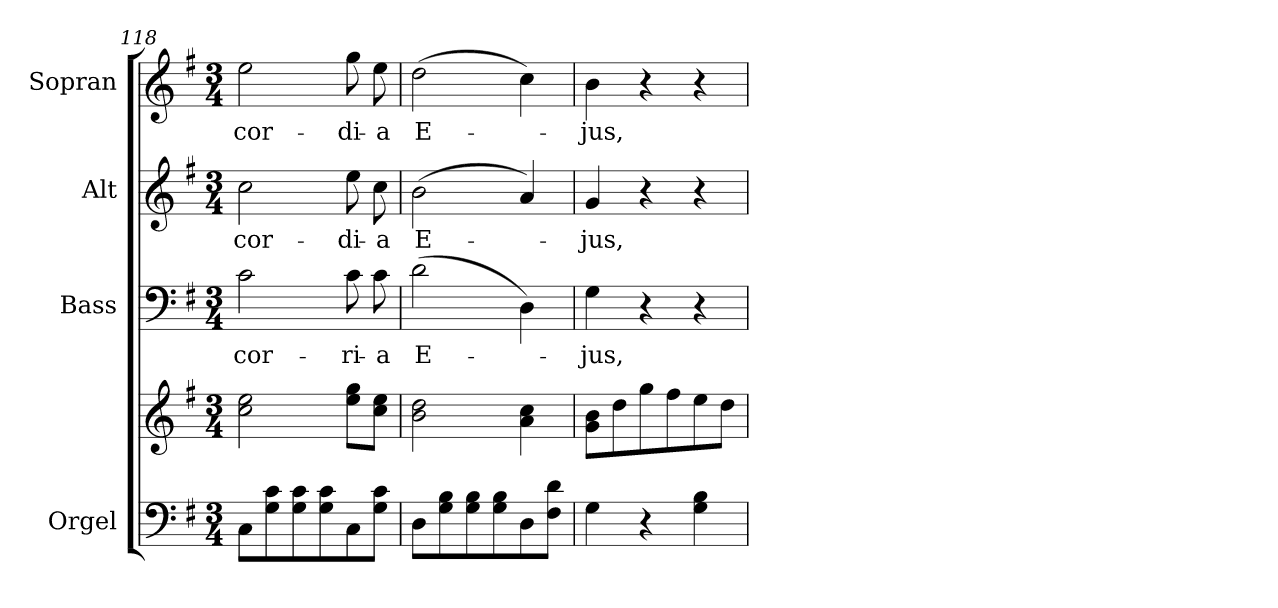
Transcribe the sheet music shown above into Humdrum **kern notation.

**kern	**kern	**kern	**text	**kern	**text	**kern	**text
*part4	*part4	*part3	*part3	*part2	*part2	*part1	*part1
*staff5	*staff4	*staff3	*staff3	*staff2	*staff2	*staff1	*staff1
*I"Orgel	*	*I"Bass	*	*I"Alt	*	*I"Sopran	*
*I'Org.	*	*I'B.	*	*I'A.	*	*I'S.	*
*clefF4	*clefG2	*clefF4	*	*clefG2	*	*clefG2	*
*k[f#]	*k[f#]	*k[f#]	*	*k[f#]	*	*k[f#]	*
*G:	*G:	*G:	*	*G:	*	*G:	*
*M3/4	*M3/4	*M3/4	*	*M3/4	*	*M3/4	*
=118	=118	=118	=118	=118	=118	=118	=118
!	!	!	!LO:LY:b	!	!LO:LY:b	!	!LO:LY:b
8C\L	2cc\ 2ee\	2c\	-cor-	2cc\	-cor-	2ee\	-cor-
8G\ 8c\	.	.	.	.	.	.	.
8G\ 8c\	.	.	.	.	.	.	.
8G\ 8c\	.	.	.	.	.	.	.
!	!	!	!LO:LY:b	!	!LO:LY:b	!	!LO:LY:b
8C\	8ee\ 8gg\L	8c\	-ri-	8ee\	-di-	8gg\	-di-
!	!	!	!LO:LY:b	!	!LO:LY:b	!	!LO:LY:b
8G\ 8c\J	8cc\ 8ee\J	8c\	-a	8cc\	-a	8ee\	-a
=119	=119	=119	=119	=119	=119	=119	=119
!	!	!	!LO:LY:b	!	!LO:LY:b	!	!LO:LY:b
8D\L	2b\ 2dd\	(>2d\	E-	(>2b\	E-	(>2dd\	E-
8G\ 8B\	.	.	.	.	.	.	.
8G\ 8B\	.	.	.	.	.	.	.
8G\ 8B\	.	.	.	.	.	.	.
8D\	4a\ 4cc\	4D\)	.	4a/)	.	4cc\)	.
8F#\ 8d\J	.	.	.	.	.	.	.
=120	=120	=120	=120	=120	=120	=120	=120
!	!	!	!LO:LY:b	!	!LO:LY:b	!	!LO:LY:b
4G\	8g\ 8b\L	4G\	-jus,	4g/	-jus,	4b\	-jus,
.	8dd\	.	.	.	.	.	.
4r	8gg\	4r	.	4r	.	4r	.
.	8ff#\	.	.	.	.	.	.
4G\ 4B\	8ee\	4r	.	4r	.	4r	.
.	8dd\J	.	.	.	.	.	.
=	=	=	=	=	=	=	=
*-	*-	*-	*-	*-	*-	*-	*-
